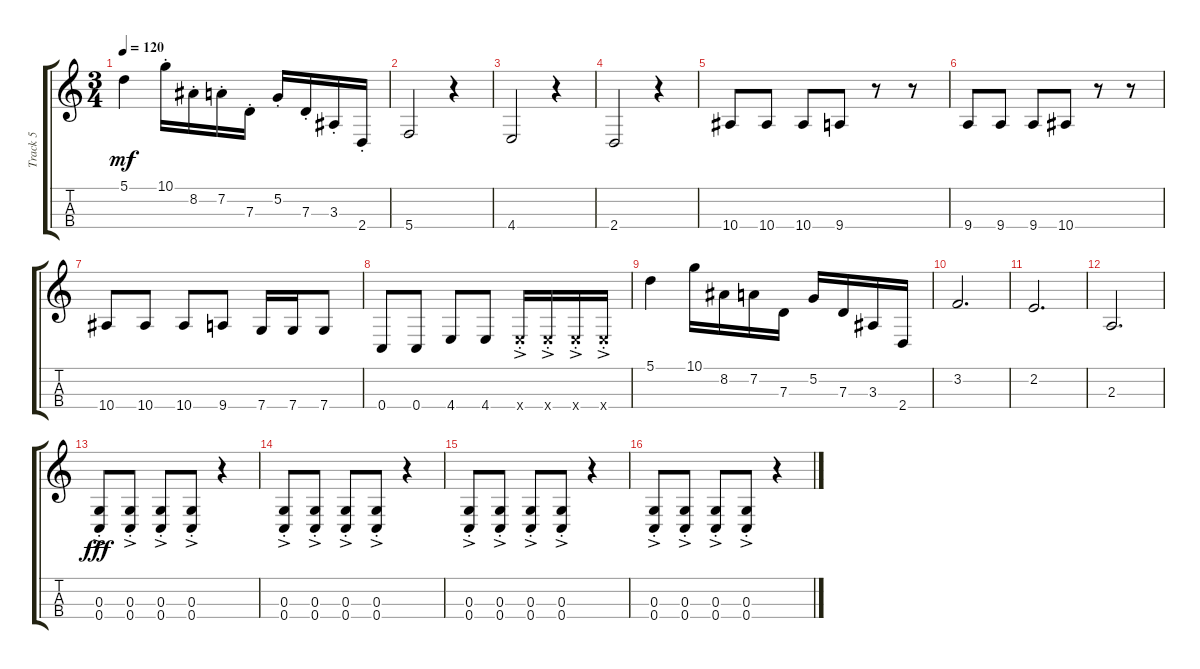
\track ("Track 5" "Track 5") {instrument electricbassfinger}
\staff {score tabs}
\tuning (A3 D3 G2 C2) {hide}
\ts (3 4)
\tempo 120
\clef g2
\ks c
5.1.4{dy mf} 10.1{st}.16 8.2{st}.16 7.2{st}.16 7.3{st}.16 5.2{st}.16 7.3{st}.16 3.3{st}.16 2.4{st}.16 |
5.4.2 r.4 |
4.4.2 r.4 |
2.4.2 r.4 |
10.4.8 10.4.8 10.4.8 9.4.8 r.8 r.8 |
9.4.8 9.4.8 9.4.8 10.4.8 r.8 r.8 |
10.4.8 10.4.8 10.4.8 9.4.8 7.4.16 7.4.16 7.4.8 |
0.4.8 0.4.8 4.4.8 4.4.8 4.4{ac st x}.16 4.4{ac st x}.16 4.4{ac st x}.16 4.4{ac st x}.16 |
5.1.4 10.1.16 8.2.16 7.2.16 7.3.16 5.2.16 7.3.16 3.3.16 2.4.16 |
3.2.2{d} |
2.2.2{d} |
2.3.2{d} |
(0.3{ac st} 0.4{ac st}).8{dy fff} (0.3{ac st} 0.4{ac st}).8 (0.3{ac st} 0.4{ac st}).8 (0.3{ac st} 0.4{ac st}).8 r.4 |
(0.3{ac st} 0.4{ac st}).8 (0.3{ac st} 0.4{ac st}).8 (0.3{ac st} 0.4{ac st}).8 (0.3{ac st} 0.4{ac st}).8 r.4 |
(0.3{ac st} 0.4{ac st}).8 (0.3{ac st} 0.4{ac st}).8 (0.3{ac st} 0.4{ac st}).8 (0.3{ac st} 0.4{ac st}).8 r.4 |
(0.3{ac st} 0.4{ac st}).8 (0.3{ac st} 0.4{ac st}).8 (0.3{ac st} 0.4{ac st}).8 (0.3{ac st} 0.4{ac st}).8 r.4
